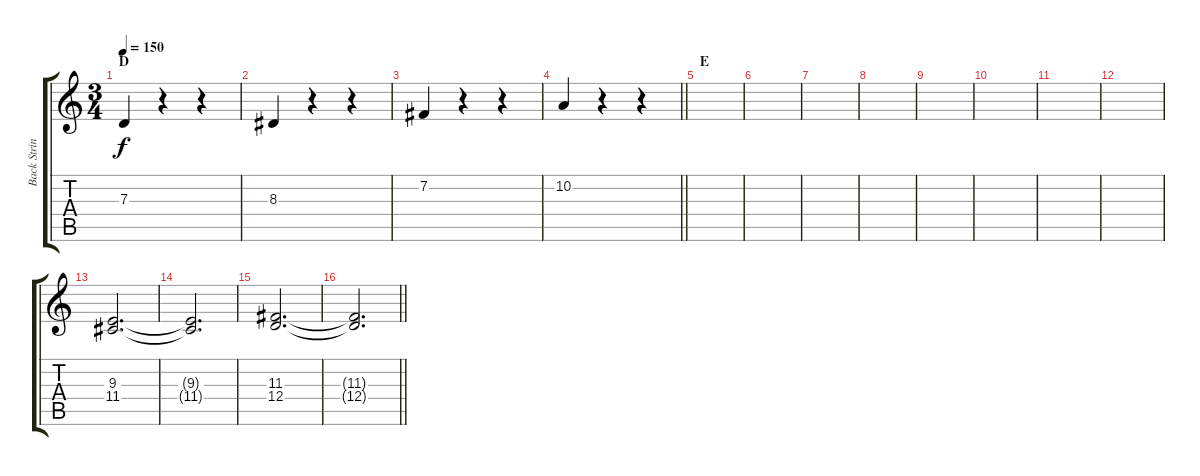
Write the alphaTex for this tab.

\track ("Back Strings" "Back Strin") {instrument tremolostrings}
\staff {score tabs}
\tuning (E4 B3 G3 D3 A2 E2) {hide}
\ts (3 4)
\section ("" "D")
\tempo 150
\clef g2
\ks c
7.3.4{dy f} r.4 r.4 |
8.3.4 r.4 r.4 |
7.2.4 r.4 r.4 |
\barLineRight lightlight
10.2.4 r.4 r.4 |
\section ("" "E")
|
|
|
|
|
|
|
|
(9.3 11.4).2{d volume 10} |
(9.3{t} 11.4{t}).2{d} |
(11.3 12.4).2{d} |
\barLineRight lightlight
(11.3{t} 12.4{t}).2{d}
